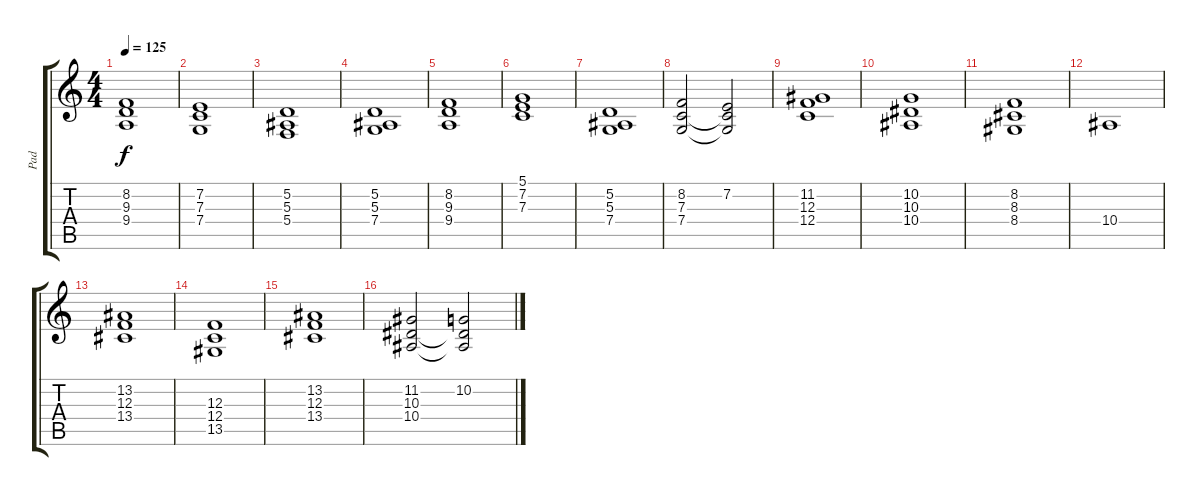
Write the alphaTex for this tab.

\track ("Pad" "Pad") {instrument synthstrings2}
\staff {score tabs}
\tuning (D4 A3 F3 C3 G2 D2) {hide}
\ts (4 4)
\tempo 125
\clef g2
\ks c
(8.2 9.3 9.4).1{dy f} |
(7.2 7.3 7.4).1 |
(5.2 5.3 5.4).1 |
(5.2 5.3 7.4).1 |
(8.2 9.3 9.4).1 |
(5.1 7.2 7.3).1 |
(5.2 5.3 7.4).1 |
(8.2 7.3 7.4).2 (7.2 7.3{t} 7.4{t}).2 |
(11.2 12.3 12.4).1 |
(10.2 10.3 10.4).1 |
(8.2 8.3 8.4).1 |
10.4.1 |
(13.2 12.3 13.4).1 |
(12.3 12.4 13.5).1 |
(13.2 12.3 13.4).1 |
(11.2 10.3 10.4).2 (10.2 10.3{t} 10.4{t}).2
